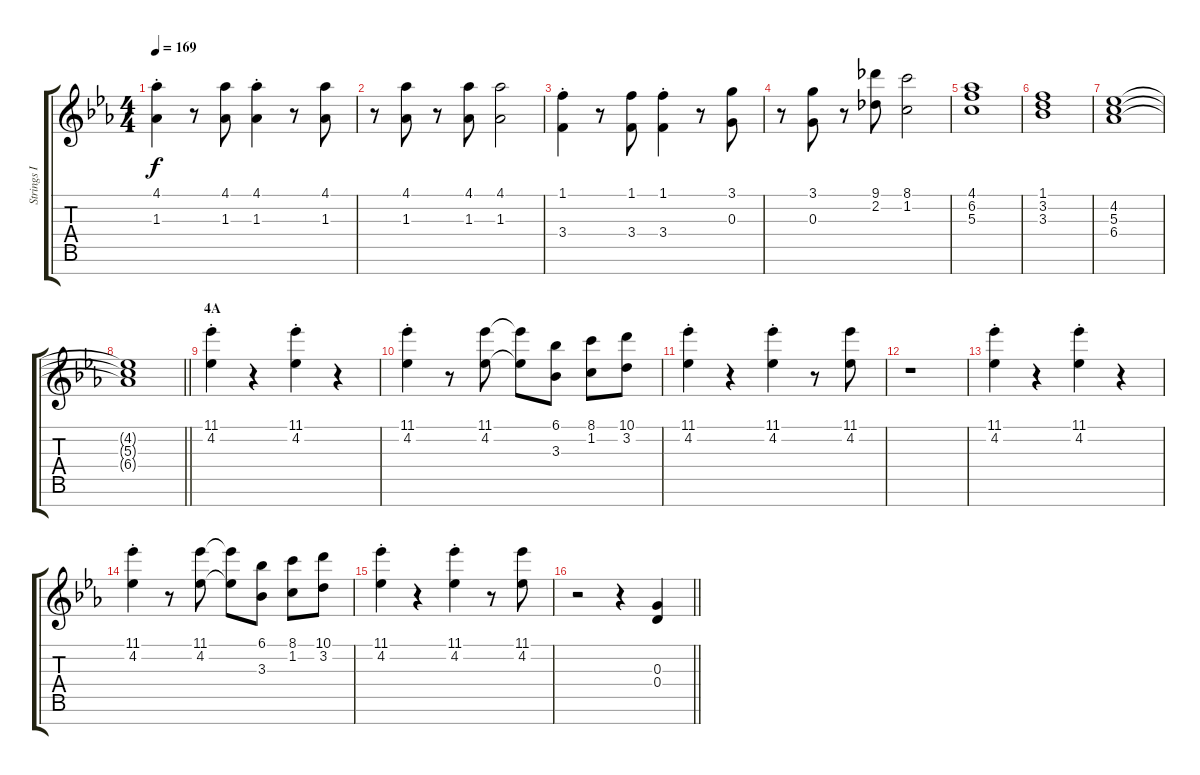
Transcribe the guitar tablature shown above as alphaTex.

\track ("Strings I" "Strings I") {instrument stringensemble1}
\staff {score tabs}
\tuning (E5 B4 G4 D4 A3 E3 B2) {hide}
\ts (4 4)
\tempo 169
\clef g2
\ks eb
(4.1{st} 1.3{st}).4{dy f} r.8 (4.1 1.3).8 (4.1{st} 1.3{st}).4 r.8 (4.1 1.3).8 |
r.8 (4.1 1.3).8 r.8 (4.1 1.3).8 (4.1 1.3).2 |
(1.1{st} 3.4{st}).4 r.8 (1.1 3.4).8 (1.1{st} 3.4{st}).4 r.8 (3.1 0.3).8 |
r.8 (3.1 0.3).8 r.8 (9.1 2.2).8 (8.1 1.2).2 |
(4.1 6.2 5.3).1 |
(1.1 3.2 3.3).1 |
(4.2 5.3 6.4).1 |
\barLineRight lightlight
(4.2{t} 5.3{t} 6.4{t}).1 |
\section ("" "4A")
(11.1{st} 4.2{st}).4 r.4 (11.1{st} 4.2{st}).4 r.4 |
(11.1{st} 4.2{st}).4 r.8 (11.1 4.2).8 (11.1{t} 4.2{t}).8 (6.1 3.3).8 (8.1 1.2).8 (10.1 3.2).8 |
(11.1{st} 4.2{st}).4 r.4 (11.1{st} 4.2{st}).4 r.8 (11.1 4.2).8 |
r.1 |
(11.1{st} 4.2{st}).4 r.4 (11.1{st} 4.2{st}).4 r.4 |
(11.1{st} 4.2{st}).4 r.8 (11.1 4.2).8 (11.1{t} 4.2{t}).8 (6.1 3.3).8 (8.1 1.2).8 (10.1 3.2).8 |
(11.1{st} 4.2{st}).4 r.4 (11.1{st} 4.2{st}).4 r.8 (11.1 4.2).8 |
\barLineRight lightlight
r.2 r.4 (0.3 0.4).4
